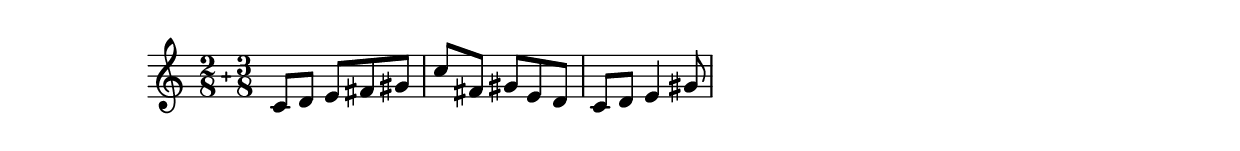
% Do not edit this file; it is automatically
% generated from Documentation/snippets/new
% This file is in the public domain.
%% Note: this file works from version 2.13.36
\version "2.13.40"

\header {
%% Translation of GIT committish: 5160eccb26cee0bfd802d844233e4a8d795a1e94
 doctitlees = "Indicaciones de compases compuestos"
 texidoces = "
Las indicaciones de compás poco frecuentes como @qq{5/8} se pueden
ejecutar como compases compuestos (p.ej. @qq{3/8 + 2/8}), que combinan
dos o más metros diferentes. LilyPond puede hacer la música de este
tipo fácil de leer e interpretar, imprimiendo explícitamente las
indicaciones de compás compuesto y adaptando el comportamiento
automático de las barras (también se pueden añadir indicaciones
gráficas de la agrupación de compases; véase el fragmento de código
apropiado en la base de datos).

"


%% Translation of GIT committish: 0a868be38a775ecb1ef935b079000cebbc64de40
texidocde = "
Ungerade Taktarten werden (wie etwa \"5/8\") werden oft als zusammengesetzte
Taktarten interpretiert (bspw. \"3/8 + 2/8\"), in welchen zwei oder mehr
Teiltakte unterschieden werden.  LilyPond kann derartige Noten produzieren,
indem entsprechende Taktarten gesetzt werden und die automatische
Bebalkung angepasst wird.

"
  doctitlede = "Zusammengesetzte Taktarten"



%% Translation of GIT committish: 4da4307e396243a5a3bc33a0c2753acac92cb685
  texidocfr = "
Des métriques telles que @qq{5/8} peuvent s'interpréter sous une forme
décomposée --- @qq{3/8 + 2/8} par exemple --- qui combine plusieurs
métriques.  LilyPond est capable de rendre ce type de notation, plus
  facile à lire et à interpréter, en imprimant cette métrique composite
  et en adaptant les règles de ligature automatique en conséquence.

"
  doctitlefr = "Métrique décomposée"

  lsrtags = "rhythms"
  texidoc = "
Odd 20th century time signatures (such as \"5/8\") can often be played
as compound time signatures (e.g. \"3/8 + 2/8\"), which combine two or
more inequal metrics. LilyPond can make such music quite easy to read
and play, by explicitly printing the compound time signatures and
adapting the automatic beaming behavior. (Graphic measure grouping
indications can also be added; see the appropriate snippet in this
database.)
"
  doctitle = "Compound time signatures"
} % begin verbatim


#(define ((compound-time one two num) grob)
   (grob-interpret-markup grob
                          (markup #:override '(baseline-skip . 0) #:number
                                  (#:line ((#:column (one num))
                                           #:vcenter "+"
                                           (#:column (two num)))))))

\relative c' {
  \override Staff.TimeSignature #'stencil = #(compound-time "2" "3" "8")
  \time 5/8
  \set Staff.beatStructure = #'(2 3)
  c8 d e fis gis
  c8 fis, gis e d
  c8 d e4 gis8
}
